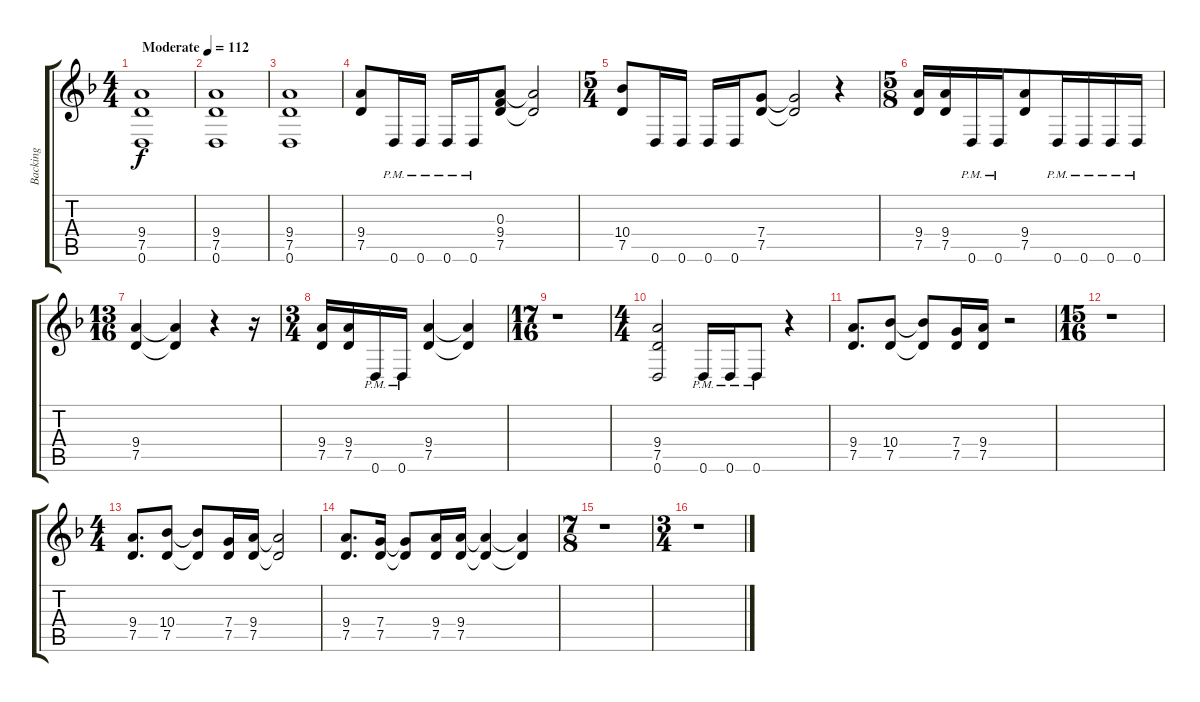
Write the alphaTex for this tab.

\track ("Backing" "Backing") {instrument distortionguitar}
\staff {score tabs}
\tuning (D4 A3 F3 C3 G2 D2) {hide}
\ts (4 4)
\tempo (112 "Moderate")
\clef g2
\ks f
(9.4 7.5 0.6).1{dy f instrument distortionguitar} |
(9.4 7.5 0.6).1 |
(9.4 7.5 0.6).1 |
(9.4 7.5).8 0.6{pm}.16 0.6{pm}.16 0.6{pm}.16 0.6{pm}.16 (0.3 9.4 7.5).8 (9.4{t} 7.5{t}).2 |
\ts (5 4)
(10.4 7.5).8 0.6.16 0.6.16 0.6.16 0.6.16 (7.4 7.5).8 (7.4{t} 7.5{t}).2 r.4 |
\ts (5 8)
(9.4 7.5).16 (9.4 7.5).16{beam merge} 0.6{pm}.16 0.6{pm}.16 (9.4 7.5).8{beam merge} 0.6{pm}.16 0.6{pm}.16 0.6{pm}.16 0.6{pm}.16 |
\ts (13 16)
(9.4 7.5).4 (9.4{t} 7.5{t}).4 r.4 r.16 |
\ts (3 4)
(9.4 7.5).16 (9.4 7.5).16 0.6{pm}.16 0.6{pm}.16 (9.4 7.5).4 (9.4{t} 7.5{t}).4 |
\ts (17 16)
r.1 |
\ts (4 4)
(9.4 7.5 0.6).2 0.6{pm}.16 0.6{pm}.16 0.6{pm}.8 r.4 |
(9.4 7.5).8{d} (10.4 7.5).8 (10.4{t} 7.5{t}).8 (7.4 7.5).16{beam merge} (9.4 7.5).16 r.2 |
\ts (15 16)
r.1 |
\ts (4 4)
(9.4 7.5).8{d} (10.4 7.5).8 (10.4{t} 7.5{t}).8 (7.4 7.5).16{beam merge} (9.4 7.5).16 (9.4{t} 7.5{t}).2 |
(9.4 7.5).8{d} (7.4 7.5).16 (7.4{t} 7.5{t}).8 (9.4 7.5).16 (9.4 7.5).16 (9.4{t} 7.5{t}).4 (9.4{t} 7.5{t}).4 |
\ts (7 8)
r.1 |
\ts (3 4)
r.1
